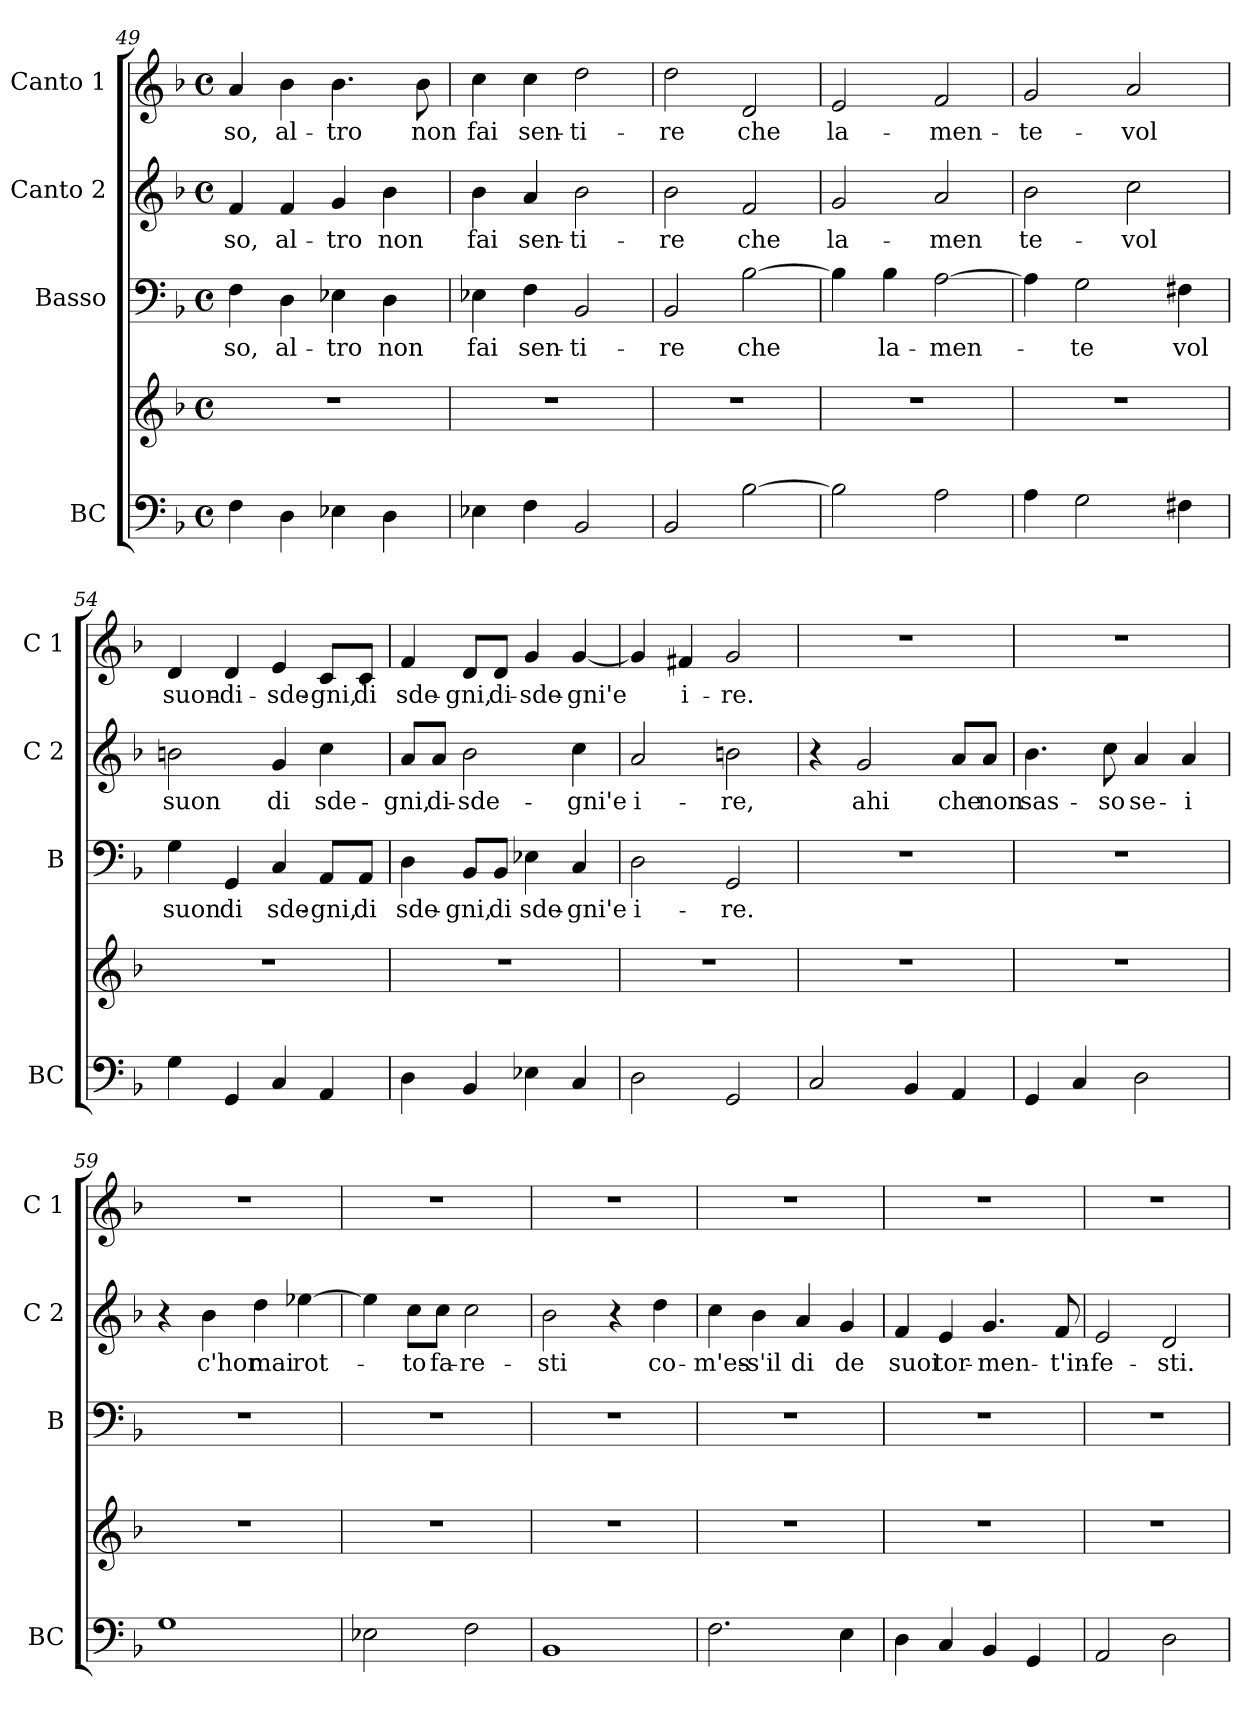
**kern	**kern	**kern	**text	**kern	**text	**kern	**text
*part4	*part4	*part3	*part3	*part2	*part2	*part1	*part1
*staff5	*staff4	*staff3	*staff3	*staff2	*staff2	*staff1	*staff1
*I"BC	*	*I"Basso	*	*I"Canto 2	*	*I"Canto 1	*
*I'BC	*	*I'B	*	*I'C 2	*	*I'C 1	*
*clefF4	*clefG2	*clefF4	*	*clefG2	*	*clefG2	*
*k[b-]	*k[b-]	*k[b-]	*	*k[b-]	*	*k[b-]	*
*F:	*F:	*F:	*	*F:	*	*F:	*
*M4/4	*M4/4	*M4/4	*	*M4/4	*	*M4/4	*
*met(c)	*met(c)	*met(c)	*	*met(c)	*	*met(c)	*
=49	=49	=49	=49	=49	=49	=49	=49
!	!	!	!LO:LY:b	!	!LO:LY:b	!	!LO:LY:b
4F\	1r	4F\	-so,	4f/	-so,	4a/	-so,
!	!	!	!LO:LY:b	!	!LO:LY:b	!	!LO:LY:b
4D\	.	4D\	al-	4f/	al-	4b-\	al-
!	!	!	!LO:LY:b	!	!LO:LY:b	!	!LO:LY:b
4E-X\	.	4E-X\	-tro	4g/	-tro	4.b-\	-tro
!	!	!	!LO:LY:b	!	!LO:LY:b	!	!
4D\	.	4D\	non	4b-\	non	.	.
!	!	!	!	!	!	!	!LO:LY:b
.	.	.	.	.	.	8b-\	non
=50	=50	=50	=50	=50	=50	=50	=50
!	!	!	!LO:LY:b	!	!LO:LY:b	!	!LO:LY:b
4E-X\	1r	4E-X\	fai	4b-\	fai	4cc\	fai
!	!	!	!LO:LY:b	!	!LO:LY:b	!	!LO:LY:b
4F\	.	4F\	sen-	4a/	sen-	4cc\	sen-
!	!	!	!LO:LY:b	!	!LO:LY:b	!	!LO:LY:b
2BB-/	.	2BB-/	-ti-	2b-\	-ti-	2dd\	-ti-
!!LO:LB:g=z
=51	=51	=51	=51	=51	=51	=51	=51
!	!	!	!LO:LY:b	!	!LO:LY:b	!	!LO:LY:b
2BB-/	1r	2BB-/	-re	2b-\	-re	2dd\	-re
!	!	!	!LO:LY:b	!	!LO:LY:b	!	!LO:LY:b
[2B-\	.	[2B-\	che	2f/	che	2d/	che
=52	=52	=52	=52	=52	=52	=52	=52
!	!	!	!	!	!LO:LY:b	!	!LO:LY:b
2B-\]	1r	4B-\]	.	2g/	la-	2e/	la-
!	!	!	!LO:LY:b	!	!	!	!
.	.	4B-\	la-	.	.	.	.
!	!	!	!LO:LY:b	!	!LO:LY:b	!	!LO:LY:b
2A\	.	[2A\	-men-	2a/	-men	2f/	-men-
=53	=53	=53	=53	=53	=53	=53	=53
!	!	!	!	!	!LO:LY:b	!	!LO:LY:b
4A\	1r	4A\]	.	2b-\	te-	2g/	-te-
!	!	!	!LO:LY:b	!	!	!	!
2G\	.	2G\	-te	.	.	.	.
!	!	!	!	!	!LO:LY:b	!	!LO:LY:b
.	.	.	.	2cc\	-vol	2a/	-vol
!	!	!	!LO:LY:b	!	!	!	!
4F#X\	.	4F#X\	vol	.	.	.	.
=54	=54	=54	=54	=54	=54	=54	=54
!	!	!	!LO:LY:b	!	!LO:LY:b	!	!LO:LY:b
4G\	1r	4G\	suon	2bn\	suon	4d/	suon-
!	!	!	!LO:LY:b	!	!	!	!LO:LY:b
4GG/	.	4GG/	di	.	.	4d/	-di-
!	!	!	!LO:LY:b	!	!LO:LY:b	!	!LO:LY:b
4C/	.	4C/	sde-	4g/	di	4e/	-sde-
!	!	!	!LO:LY:b	!	!LO:LY:b	!	!LO:LY:b
4AA/	.	8AA/L	-gni,	4cc\	sde-	8c/L	-gni,
!	!	!	!LO:LY:b	!	!	!	!LO:LY:b
.	.	8AA/J	di	.	.	8c/J	di
=55	=55	=55	=55	=55	=55	=55	=55
!	!	!	!LO:LY:b	!	!LO:LY:b	!	!LO:LY:b
4D\	1r	4D\	sde-	8a/L	-gni,	4f/	sde-
!	!	!	!	!	!LO:LY:b	!	!
.	.	.	.	8a/J	di-	.	.
!	!	!	!LO:LY:b	!	!LO:LY:b	!	!LO:LY:b
4BB-/	.	8BB-/L	-gni,	2b-\	-sde-	8d/L	-gni,
!	!	!	!LO:LY:b	!	!	!	!LO:LY:b
.	.	8BB-/J	di	.	.	8d/J	di-
!	!	!	!LO:LY:b	!	!	!	!LO:LY:b
4E-X\	.	4E-X\	sde-	.	.	4g/	-sde-
!	!	!	!LO:LY:b	!	!LO:LY:b	!	!LO:LY:b
4C/	.	4C/	-gni'e	4cc\	-gni'e	[4g/	-gni'e
!!LO:PB:g=z
=56	=56	=56	=56	=56	=56	=56	=56
!	!	!	!LO:LY:b	!	!LO:LY:b	!	!
2D\	1r	2D\	i-	2a/	i-	4g/]	.
!	!	!	!	!	!	!	!LO:LY:b
.	.	.	.	.	.	4f#X/	i-
!	!	!	!LO:LY:b	!	!LO:LY:b	!	!LO:LY:b
2GG/	.	2GG/	-re.	2bn\	-re,	2g/	-re.
=57	=57	=57	=57	=57	=57	=57	=57
2C/	1r	1r	.	4r	.	1r	.
!	!	!	!	!	!LO:LY:b	!	!
.	.	.	.	2g/	ahi	.	.
4BB-/	.	.	.	.	.	.	.
!	!	!	!	!	!LO:LY:b	!	!
4AA/	.	.	.	8a/L	che	.	.
!	!	!	!	!	!LO:LY:b	!	!
.	.	.	.	8a/J	non	.	.
=58	=58	=58	=58	=58	=58	=58	=58
!	!	!	!	!	!LO:LY:b	!	!
4GG/	1r	1r	.	4.b-\	sas-	1r	.
4C/	.	.	.	.	.	.	.
!	!	!	!	!	!LO:LY:b	!	!
.	.	.	.	8cc\	-so	.	.
!	!	!	!	!	!LO:LY:b	!	!
2D\	.	.	.	4a/	se-	.	.
!	!	!	!	!	!LO:LY:b	!	!
.	.	.	.	4a/	-i	.	.
=59	=59	=59	=59	=59	=59	=59	=59
1G	1r	1r	.	4r	.	1r	.
!	!	!	!	!	!LO:LY:b	!	!
.	.	.	.	4b-\	c'hor	.	.
!	!	!	!	!	!LO:LY:b	!	!
.	.	.	.	4dd\	mai	.	.
!	!	!	!	!	!LO:LY:b	!	!
.	.	.	.	[4ee-X\	rot-	.	.
=60	=60	=60	=60	=60	=60	=60	=60
2E-X\	1r	1r	.	4ee-\]	.	1r	.
!	!	!	!	!	!LO:LY:b	!	!
.	.	.	.	8cc\L	-to	.	.
!	!	!	!	!	!LO:LY:b	!	!
.	.	.	.	8cc\J	fa-	.	.
!	!	!	!	!	!LO:LY:b	!	!
2F\	.	.	.	2cc\	-re-	.	.
!!LO:LB:g=z
=61	=61	=61	=61	=61	=61	=61	=61
!	!	!	!	!	!LO:LY:b	!	!
1BB-	1r	1r	.	2b-\	-sti	1r	.
.	.	.	.	4r	.	.	.
!	!	!	!	!	!LO:LY:b	!	!
.	.	.	.	4dd\	co-	.	.
=62	=62	=62	=62	=62	=62	=62	=62
!	!	!	!	!	!LO:LY:b	!	!
2.F\	1r	1r	.	4cc\	-m'es-	1r	.
!	!	!	!	!	!LO:LY:b	!	!
.	.	.	.	4b-\	-s'il	.	.
!	!	!	!	!	!LO:LY:b	!	!
.	.	.	.	4a/	di	.	.
!	!	!	!	!	!LO:LY:b	!	!
4E\	.	.	.	4g/	de	.	.
=63	=63	=63	=63	=63	=63	=63	=63
!	!	!	!	!	!LO:LY:b	!	!
4D\	1r	1r	.	4f/	suoi	1r	.
!	!	!	!	!	!LO:LY:b	!	!
4C/	.	.	.	4e/	tor-	.	.
!	!	!	!	!	!LO:LY:b	!	!
4BB-/	.	.	.	4.g/	-men-	.	.
4GG/	.	.	.	.	.	.	.
!	!	!	!	!	!LO:LY:b	!	!
.	.	.	.	8f/	-t'in-	.	.
=64	=64	=64	=64	=64	=64	=64	=64
!	!	!	!	!	!LO:LY:b	!	!
2AA/	1r	1r	.	2e/	-fe-	1r	.
!	!	!	!	!	!LO:LY:b	!	!
2D\	.	.	.	2d/	-sti.	.	.
=	=	=	=	=	=	=	=
*-	*-	*-	*-	*-	*-	*-	*-
